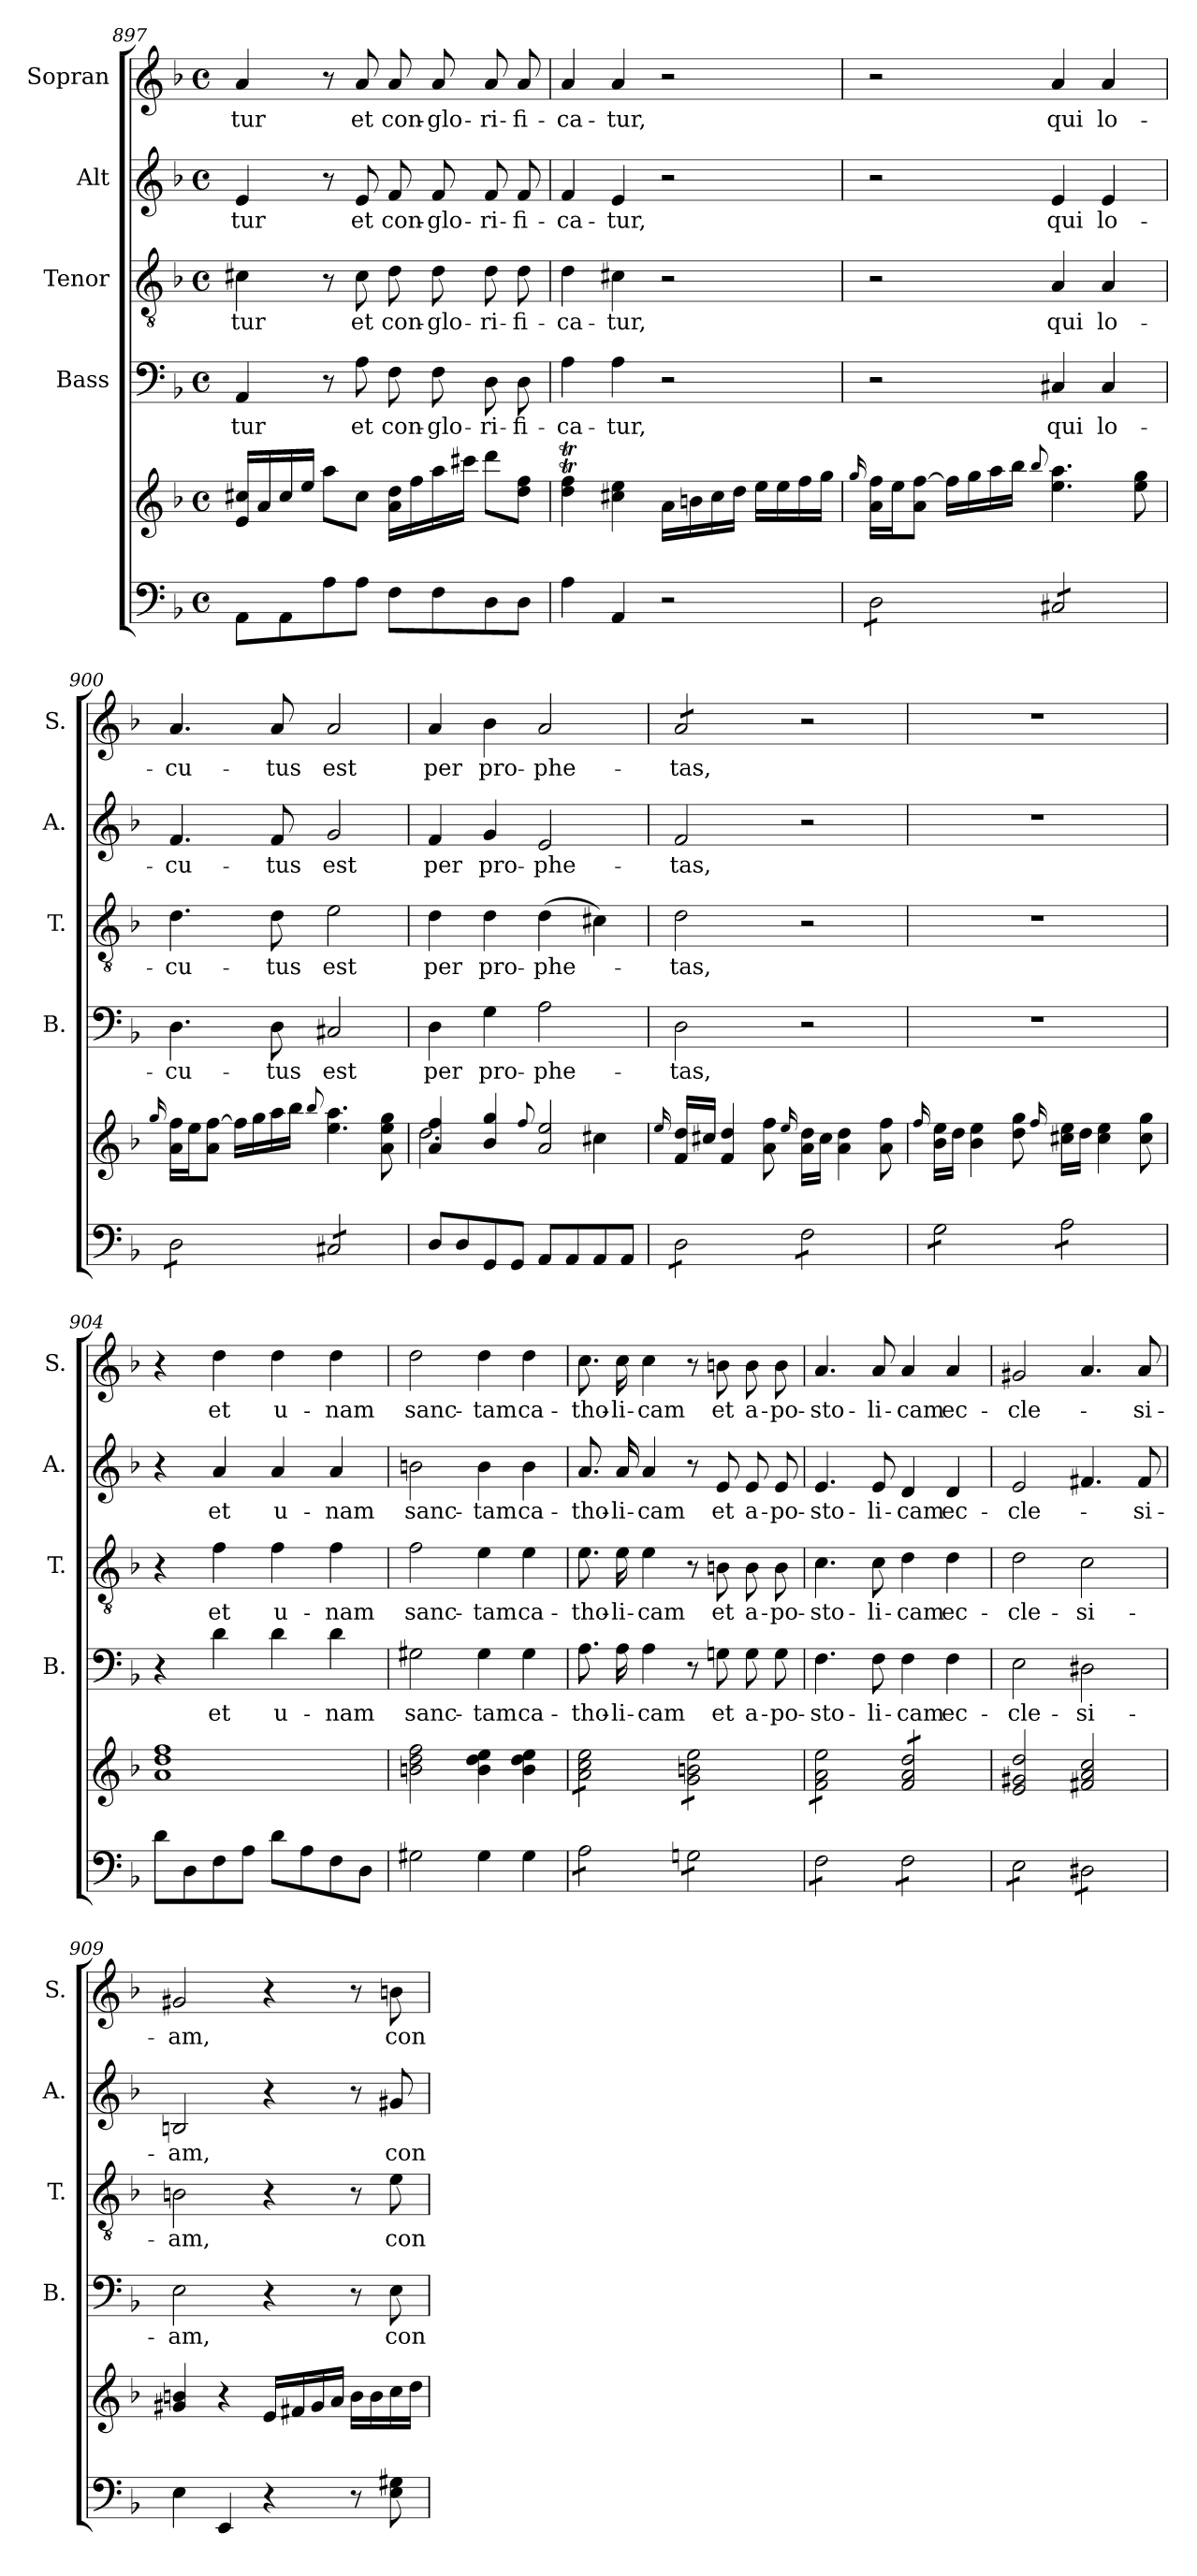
**kern	**kern	**kern	**text	**kern	**text	**kern	**text	**kern	**text
*part5	*part5	*part4	*part4	*part3	*part3	*part2	*part2	*part1	*part1
*staff6	*staff5	*staff4	*staff4	*staff3	*staff3	*staff2	*staff2	*staff1	*staff1
*	*	*I"Bass	*	*I"Tenor	*	*I"Alt	*	*I"Sopran	*
*	*	*I'B.	*	*I'T.	*	*I'A.	*	*I'S.	*
*clefF4	*clefG2	*clefF4	*	*clefGv2	*	*clefG2	*	*clefG2	*
*k[b-]	*k[b-]	*k[b-]	*	*k[b-]	*	*k[b-]	*	*k[b-]	*
*F:	*F:	*F:	*	*F:	*	*F:	*	*F:	*
*M4/4	*M4/4	*M4/4	*	*M4/4	*	*M4/4	*	*M4/4	*
*met(c)	*met(c)	*met(c)	*	*met(c)	*	*met(c)	*	*met(c)	*
=897	=897	=897	=897	=897	=897	=897	=897	=897	=897
!	!	!	!LO:LY:b	!	!LO:LY:b	!	!LO:LY:b	!	!LO:LY:b
8AA\L	16e/ 16cc#X/LL	4AA/	-tur	4c#X\	-tur	4e/	-tur	4a/	-tur
.	16a/	.	.	.	.	.	.	.	.
8AA\	16cc#/	.	.	.	.	.	.	.	.
.	16ee/JJ	.	.	.	.	.	.	.	.
8A\	8aa\L	8r	.	8r	.	8r	.	8r	.
!	!	!	!LO:LY:b	!	!LO:LY:b	!	!LO:LY:b	!	!LO:LY:b
8A\J	8cc#\J	8A\	et	8c#\	et	8e/	et	8a/	et
!	!	!	!LO:LY:b	!	!LO:LY:b	!	!LO:LY:b	!	!LO:LY:b
8F\L	16a\ 16dd\LL	8F\	con-	8d\	con-	8f/	con-	8a/	con-
.	16ff\	.	.	.	.	.	.	.	.
!	!	!	!LO:LY:b	!	!LO:LY:b	!	!LO:LY:b	!	!LO:LY:b
8F\	16aa\	8F\	-glo-	8d\	-glo-	8f/	-glo-	8a/	-glo-
.	16ccc#X\JJ	.	.	.	.	.	.	.	.
!	!	!	!LO:LY:b	!	!LO:LY:b	!	!LO:LY:b	!	!LO:LY:b
8D\	8ddd\L	8D\	-ri-	8d\	-ri-	8f/	-ri-	8a/	-ri-
!	!	!	!LO:LY:b	!	!LO:LY:b	!	!LO:LY:b	!	!LO:LY:b
8D\J	8dd\ 8ff\J	8D\	-fi-	8d\	-fi-	8f/	-fi-	8a/	-fi-
=898	=898	=898	=898	=898	=898	=898	=898	=898	=898
!	!	!	!LO:LY:b	!	!LO:LY:b	!	!LO:LY:b	!	!LO:LY:b
4A\	4dd\T 4ff\T	4A\	-ca-	4d\	-ca-	4f/	-ca-	4a/	-ca-
!	!	!	!LO:LY:b	!	!LO:LY:b	!	!LO:LY:b	!	!LO:LY:b
4AA/	4cc#X\ 4ee\	4A\	-tur,	4c#X\	-tur,	4e/	-tur,	4a/	-tur,
2r	16a\LL	2r	.	2r	.	2r	.	2r	.
.	16bn\	.	.	.	.	.	.	.	.
.	16cc#\	.	.	.	.	.	.	.	.
.	16dd\JJ	.	.	.	.	.	.	.	.
.	16ee\LL	.	.	.	.	.	.	.	.
.	16ee\	.	.	.	.	.	.	.	.
.	16ff\	.	.	.	.	.	.	.	.
.	16gg\JJ	.	.	.	.	.	.	.	.
!!LO:LB:g=z
=899	=899	=899	=899	=899	=899	=899	=899	=899	=899
.	16qqgg/	.	.	.	.	.	.	.	.
*tremolo	*	*	*	*	*	*	*	*	*
8D\L	16a\ 16ff\LL	2r	.	2r	.	2r	.	2r	.
.	16ee\J	.	.	.	.	.	.	.	.
8D\	8a\ [8ff\J	.	.	.	.	.	.	.	.
8D\	16ff\LL]	.	.	.	.	.	.	.	.
.	16gg\	.	.	.	.	.	.	.	.
8D\J	16aa\	.	.	.	.	.	.	.	.
.	16bb-\JJ	.	.	.	.	.	.	.	.
.	8qqbb-/	.	.	.	.	.	.	.	.
!	!	!	!LO:LY:b	!	!LO:LY:b	!	!LO:LY:b	!	!LO:LY:b
8C#X/L	4.ee\ 4.aa\	4C#X/	qui	4A/	qui	4e/	qui	4a/	qui
8C#X/	.	.	.	.	.	.	.	.	.
!	!	!	!LO:LY:b	!	!LO:LY:b	!	!LO:LY:b	!	!LO:LY:b
8C#X/	.	4C#/	lo-	4A/	lo-	4e/	lo-	4a/	lo-
8C#X/J	8ee\ 8gg\	.	.	.	.	.	.	.	.
=900	=900	=900	=900	=900	=900	=900	=900	=900	=900
.	16qqgg/	.	.	.	.	.	.	.	.
!	!	!	!LO:LY:b	!	!LO:LY:b	!	!LO:LY:b	!	!LO:LY:b
8D\L	16a\ 16ff\LL	4.D\	-cu-	4.d\	-cu-	4.f/	-cu-	4.a/	-cu-
.	16ee\J	.	.	.	.	.	.	.	.
8D\	8a\ [8ff\J	.	.	.	.	.	.	.	.
8D\	16ff\LL]	.	.	.	.	.	.	.	.
.	16gg\	.	.	.	.	.	.	.	.
!	!	!	!LO:LY:b	!	!LO:LY:b	!	!LO:LY:b	!	!LO:LY:b
8D\J	16aa\	8D\	-tus	8d\	-tus	8f/	-tus	8a/	-tus
.	16bb-\JJ	.	.	.	.	.	.	.	.
.	8qqbb-/	.	.	.	.	.	.	.	.
!	!	!	!LO:LY:b	!	!LO:LY:b	!	!LO:LY:b	!	!LO:LY:b
8C#X/L	4.ee\ 4.aa\	2C#X/	est	2e\	est	2g/	est	2a/	est
8C#X/	.	.	.	.	.	.	.	.	.
8C#X/	.	.	.	.	.	.	.	.	.
8C#X/J	8a\ 8ee\ 8gg\	.	.	.	.	.	.	.	.
*Xtremolo	*	*	*	*	*	*	*	*	*
=901	=901	=901	=901	=901	=901	=901	=901	=901	=901
*	*^	*	*	*	*	*	*	*	*
!	!	!	!	!LO:LY:b	!	!LO:LY:b	!	!LO:LY:b	!	!LO:LY:b
8D/L	4a/ 4ff/	2.dd\	4D\	per	4d\	per	4f/	per	4a/	per
8D/	.	.	.	.	.	.	.	.	.	.
!	!	!	!	!LO:LY:b	!	!LO:LY:b	!	!LO:LY:b	!	!LO:LY:b
8GG/	4b-/ 4gg/	.	4G\	pro-	4d\	pro-	4g/	pro-	4b-\	pro-
8GG/J	.	.	.	.	.	.	.	.	.	.
.	8qqff/	.	.	.	.	.	.	.	.	.
!	!	!	!	!LO:LY:b	!	!LO:LY:b	!	!LO:LY:b	!	!LO:LY:b
8AA/L	2a/ 2ee/	.	2A\	-phe-	(>4d\	-phe-	2e/	-phe-	2a/	-phe-
8AA/	.	.	.	.	.	.	.	.	.	.
8AA/	.	4cc#X\	.	.	4c#X\)	.	.	.	.	.
8AA/J	.	.	.	.	.	.	.	.	.	.
*	*v	*v	*	*	*	*	*	*	*	*
=902	=902	=902	=902	=902	=902	=902	=902	=902	=902
.	16qqee/	.	.	.	.	.	.	.	.
!	!	!	!LO:LY:b	!	!LO:LY:b	!	!LO:LY:b	!	!LO:LY:b
*tremolo	*	*	*	*	*	*	*	*	*
*	*	*	*	*	*	*	*	*tremolo	*
8D\L	16f/ 16dd/LL	2D\	-tas,	2d\	-tas,	2f/	-tas,	8a/L	-tas,
.	16cc#X/JJ	.	.	.	.	.	.	.	.
8D\	4f/ 4dd/	.	.	.	.	.	.	8a/	.
8D\	.	.	.	.	.	.	.	8a/	.
8D\J	8a\ 8ff\	.	.	.	.	.	.	8a/J	.
*	*	*	*	*	*	*	*	*Xtremolo	*
.	16qqee/	.	.	.	.	.	.	.	.
8F\L	16a\ 16dd\LL	2r	.	2r	.	2r	.	2r	.
.	16cc#\JJ	.	.	.	.	.	.	.	.
8F\	4a\ 4dd\	.	.	.	.	.	.	.	.
8F\	.	.	.	.	.	.	.	.	.
8F\J	8a\ 8ff\	.	.	.	.	.	.	.	.
!!LO:PB:g=z
=903	=903	=903	=903	=903	=903	=903	=903	=903	=903
.	16qqff/	.	.	.	.	.	.	.	.
8G\L	16b-\ 16ee\LL	1r	.	1r	.	1r	.	1r	.
.	16dd\JJ	.	.	.	.	.	.	.	.
8G\	4b-\ 4ee\	.	.	.	.	.	.	.	.
8G\	.	.	.	.	.	.	.	.	.
8G\J	8dd\ 8gg\	.	.	.	.	.	.	.	.
.	16qqff/	.	.	.	.	.	.	.	.
8A\L	16cc#X\ 16ee\LL	.	.	.	.	.	.	.	.
.	16dd\JJ	.	.	.	.	.	.	.	.
8A\	4cc#\ 4ee\	.	.	.	.	.	.	.	.
8A\	.	.	.	.	.	.	.	.	.
8A\J	8cc#\ 8gg\	.	.	.	.	.	.	.	.
*Xtremolo	*	*	*	*	*	*	*	*	*
=904	=904	=904	=904	=904	=904	=904	=904	=904	=904
8d\L	1a 1dd 1ff	4r	.	4r	.	4r	.	4r	.
8D\	.	.	.	.	.	.	.	.	.
!	!	!	!LO:LY:b	!	!LO:LY:b	!	!LO:LY:b	!	!LO:LY:b
8F\	.	4d\	et	4f\	et	4a/	et	4dd\	et
8A\J	.	.	.	.	.	.	.	.	.
!	!	!	!LO:LY:b	!	!LO:LY:b	!	!LO:LY:b	!	!LO:LY:b
8d\L	.	4d\	u-	4f\	u-	4a/	u-	4dd\	u-
8A\	.	.	.	.	.	.	.	.	.
!	!	!	!LO:LY:b	!	!LO:LY:b	!	!LO:LY:b	!	!LO:LY:b
8F\	.	4d\	-nam	4f\	-nam	4a/	-nam	4dd\	-nam
8D\J	.	.	.	.	.	.	.	.	.
=905	=905	=905	=905	=905	=905	=905	=905	=905	=905
!	!	!	!LO:LY:b	!	!LO:LY:b	!	!LO:LY:b	!	!LO:LY:b
2G#X\	2bn\ 2dd\ 2ff\	2G#X\	sanc-	2f\	sanc-	2bn\	sanc-	2dd\	sanc-
!	!	!	!LO:LY:b	!	!LO:LY:b	!	!LO:LY:b	!	!LO:LY:b
4G#\	4b\ 4dd\ 4ee\	4G#\	-tam	4e\	-tam	4b\	-tam	4dd\	-tam
!	!	!	!LO:LY:b	!	!LO:LY:b	!	!LO:LY:b	!	!LO:LY:b
4G#\	4b\ 4dd\ 4ee\	4G#\	ca-	4e\	ca-	4b\	ca-	4dd\	ca-
=906	=906	=906	=906	=906	=906	=906	=906	=906	=906
!	!	!	!LO:LY:b	!	!LO:LY:b	!	!LO:LY:b	!	!LO:LY:b
*tremolo	*	*	*	*	*	*	*	*	*
*	*tremolo	*	*	*	*	*	*	*	*
8A\L	8a\ 8cc\ 8ee\L	8.A\	-tho-	8.e\	-tho-	8.a/	-tho-	8.cc\	-tho-
8A\	8a\ 8cc\ 8ee\	.	.	.	.	.	.	.	.
!	!	!	!LO:LY:b	!	!LO:LY:b	!	!LO:LY:b	!	!LO:LY:b
.	.	16A\	-li-	16e\	-li-	16a/	-li-	16cc\	-li-
!	!	!	!LO:LY:b	!	!LO:LY:b	!	!LO:LY:b	!	!LO:LY:b
8A\	8a\ 8cc\ 8ee\	4A\	-cam	4e\	-cam	4a/	-cam	4cc\	-cam
8A\J	8a\ 8cc\ 8ee\J	.	.	.	.	.	.	.	.
8Gn\L	8g\ 8bn\ 8ee\L	8r	.	8r	.	8r	.	8r	.
!	!	!	!LO:LY:b	!	!LO:LY:b	!	!LO:LY:b	!	!LO:LY:b
8Gn\	8g\ 8bn\ 8ee\	8Gn\	et	8Bn\	et	8e/	et	8bn\	et
!	!	!	!LO:LY:b	!	!LO:LY:b	!	!LO:LY:b	!	!LO:LY:b
8Gn\	8g\ 8bn\ 8ee\	8G\	a-	8B\	a-	8e/	a-	8b\	a-
!	!	!	!LO:LY:b	!	!LO:LY:b	!	!LO:LY:b	!	!LO:LY:b
8Gn\J	8g\ 8bn\ 8ee\J	8G\	-po-	8B\	-po-	8e/	-po-	8b\	-po-
=907	=907	=907	=907	=907	=907	=907	=907	=907	=907
!	!	!	!LO:LY:b	!	!LO:LY:b	!	!LO:LY:b	!	!LO:LY:b
8F\L	8f\ 8a\ 8ee\L	4.F\	-sto-	4.c\	-sto-	4.e/	-sto-	4.a/	-sto-
8F\	8f\ 8a\ 8ee\	.	.	.	.	.	.	.	.
8F\	8f\ 8a\ 8ee\	.	.	.	.	.	.	.	.
!	!	!	!LO:LY:b	!	!LO:LY:b	!	!LO:LY:b	!	!LO:LY:b
8F\J	8f\ 8a\ 8ee\J	8F\	-li-	8c\	-li-	8e/	-li-	8a/	-li-
!	!	!	!LO:LY:b	!	!LO:LY:b	!	!LO:LY:b	!	!LO:LY:b
8F\L	8f/ 8a/ 8dd/L	4F\	-cam	4d\	-cam	4d/	-cam	4a/	-cam
8F\	8f/ 8a/ 8dd/	.	.	.	.	.	.	.	.
!	!	!	!LO:LY:b	!	!LO:LY:b	!	!LO:LY:b	!	!LO:LY:b
8F\	8f/ 8a/ 8dd/	4F\	ec-	4d\	ec-	4d/	ec-	4a/	ec-
8F\J	8f/ 8a/ 8dd/J	.	.	.	.	.	.	.	.
*	*Xtremolo	*	*	*	*	*	*	*	*
!!LO:LB:g=z
=908	=908	=908	=908	=908	=908	=908	=908	=908	=908
!	!	!	!LO:LY:b	!	!LO:LY:b	!	!LO:LY:b	!	!LO:LY:b
8E\L	2e/ 2g#X/ 2dd/	2E\	-cle-	2d\	-cle-	2e/	-cle-	2g#X/	-cle-
8E\	.	.	.	.	.	.	.	.	.
8E\	.	.	.	.	.	.	.	.	.
8E\J	.	.	.	.	.	.	.	.	.
!	!	!	!LO:LY:b	!	!LO:LY:b	!	!	!	!
8D#X\L	2f#X/ 2a/ 2cc/	2D#X\	-si-	2c\	-si-	4.f#X/	.	4.a/	.
8D#X\	.	.	.	.	.	.	.	.	.
8D#X\	.	.	.	.	.	.	.	.	.
!	!	!	!	!	!	!	!LO:LY:b	!	!LO:LY:b
8D#X\J	.	.	.	.	.	8f#/	-si-	8a/	-si-
*Xtremolo	*	*	*	*	*	*	*	*	*
=909	=909	=909	=909	=909	=909	=909	=909	=909	=909
!	!	!	!LO:LY:b	!	!LO:LY:b	!	!LO:LY:b	!	!LO:LY:b
4E\	4g#X/ 4bn/	2E\	-am,	2Bn\	-am,	2Bn/	-am,	2g#X/	-am,
4EE/	4r	.	.	.	.	.	.	.	.
4r	16e/LL	4r	.	4r	.	4r	.	4r	.
.	16f#X/	.	.	.	.	.	.	.	.
.	16g#/	.	.	.	.	.	.	.	.
.	16a/JJ	.	.	.	.	.	.	.	.
8r	16b\LL	8r	.	8r	.	8r	.	8r	.
.	16b\	.	.	.	.	.	.	.	.
!	!	!	!LO:LY:b	!	!LO:LY:b	!	!LO:LY:b	!	!LO:LY:b
8E\ 8G#X\	16cc\	8E\	con-	8e\	con-	8g#X/	con-	8bn\	con-
.	16dd\JJ	.	.	.	.	.	.	.	.
=	=	=	=	=	=	=	=	=	=
*-	*-	*-	*-	*-	*-	*-	*-	*-	*-
